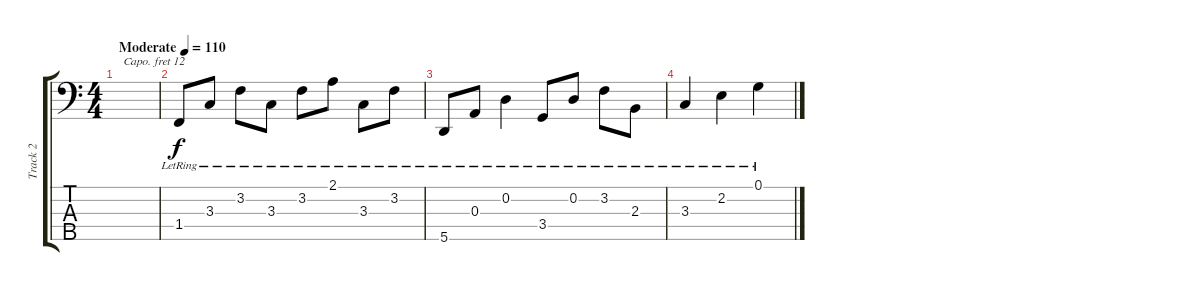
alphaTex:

\track ("Track 2" "Track 2") {instrument brightacousticpiano}
\staff {score tabs}
\capo 12
\tuning (G2 D2 A1 E1 A0) {hide}
\ts (4 4)
\tempo (110 "Moderate")
\clef f4
\ks aminor
|
1.4{lr}.8 3.3{lr}.8 3.2{lr}.8 3.3{lr}.8 3.2{lr}.8 2.1{lr}.8 3.3{lr}.8 3.2{lr}.8 |
5.5{lr}.8 0.3{lr}.8 0.2{lr}.4 3.4{lr}.8 0.2{lr}.8 3.2{lr}.8 2.3{lr}.8 |
3.3{lr}.4 2.2{lr}.4 0.1{lr}.4
